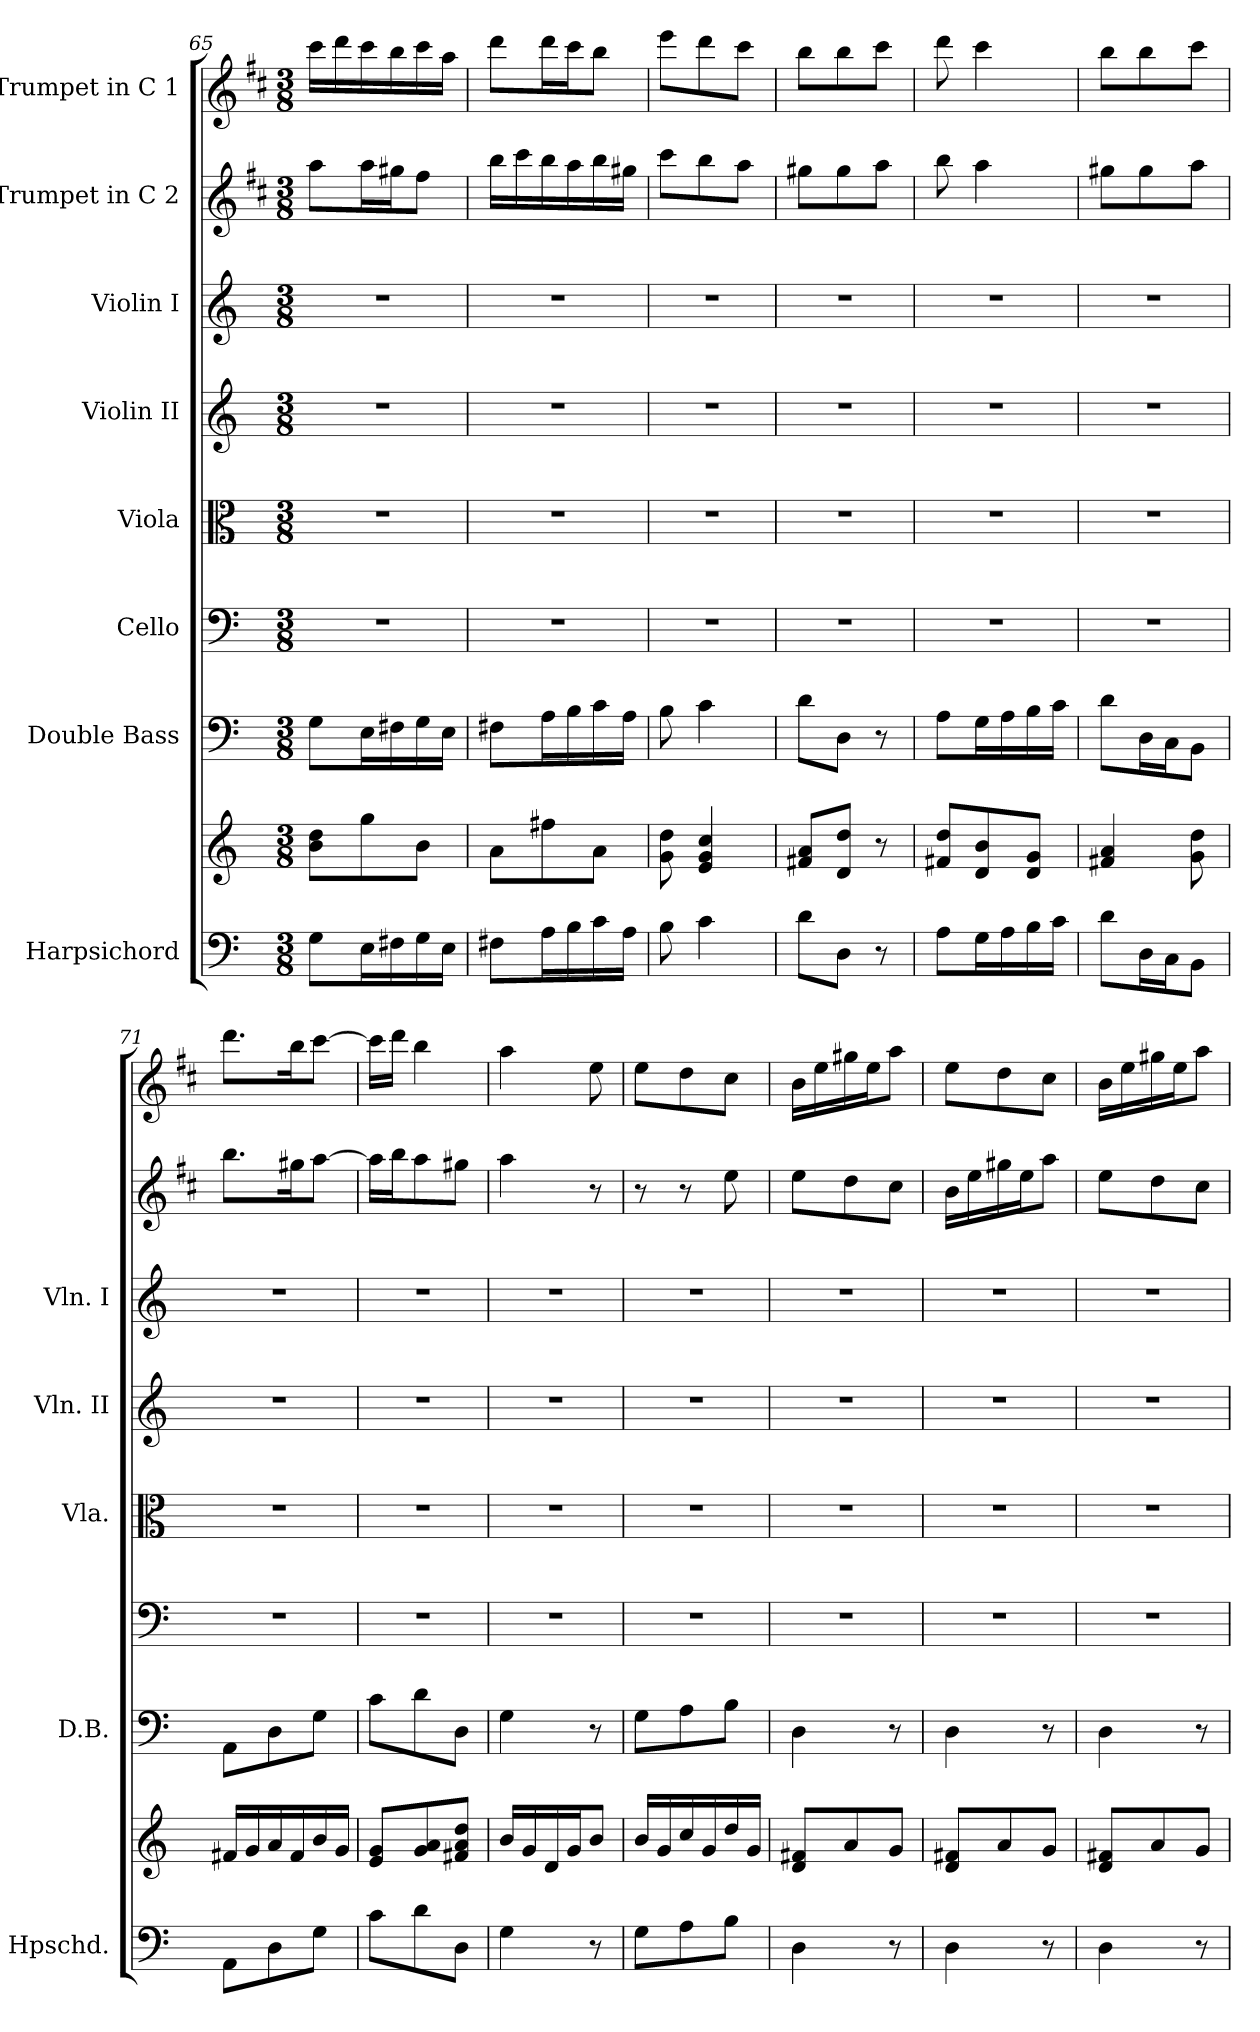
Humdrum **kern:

**kern	**kern	**kern	**kern	**kern	**kern	**kern	**kern	**kern
*part8	*part8	*part7	*part6	*part5	*part4	*part3	*part2	*part1
*staff9	*staff8	*staff7	*staff6	*staff5	*staff4	*staff3	*staff2	*staff1
*I"Harpsichord	*	*I"Double Bass	*I"Cello	*I"Viola	*I"Violin II	*I"Violin I	*I"Trumpet in C 2	*I"Trumpet in C 1
*I'Hpschd.	*	*I'D.B.	*	*I'Vla.	*I'Vln. II	*I'Vln. I	*	*
*clefF4	*clefG2	*clefF4	*clefF4	*clefC3	*clefG2	*clefG2	*clefG2	*clefG2
*	*	*ITrd7c12	*	*	*	*	*ITrd1c2	*ITrd1c2
*k[]	*k[]	*k[]	*k[]	*k[]	*k[]	*k[]	*k[]	*k[]
*M3/8	*M3/8	*M3/8	*M3/8	*M3/8	*M3/8	*M3/8	*M3/8	*M3/8
=65	=65	=65	=65	=65	=65	=65	=65	=65
8G\L	8b\ 8dd\L	8GG\L	4.r	4.r	4.r	4.r	8gg\L	16bb\LL
.	.	.	.	.	.	.	.	16ccc\
16E\L	8gg\	16EE\L	.	.	.	.	16gg\L	16bb\
16F#X\	.	16FF#X\	.	.	.	.	16ff#X\J	16aa\
16G\	8b\J	16GG\	.	.	.	.	8ee\J	16bb\
16E\JJ	.	16EE\JJ	.	.	.	.	.	16gg\JJ
=66	=66	=66	=66	=66	=66	=66	=66	=66
8F#X\L	8a\L	8FF#X\L	4.r	4.r	4.r	4.r	16aa\LL	8ccc\L
.	.	.	.	.	.	.	16bb\	.
16A\L	8ff#X\	16AA\L	.	.	.	.	16aa\	16ccc\L
16B\	.	16BB\	.	.	.	.	16gg\	16bb\J
16c\	8a\J	16C\	.	.	.	.	16aa\	8aa\J
16A\JJ	.	16AA\JJ	.	.	.	.	16ff#X\JJ	.
!!LO:PB:g=z
=67	=67	=67	=67	=67	=67	=67	=67	=67
8B\	8g\ 8dd\	8BB\	4.r	4.r	4.r	4.r	8bb\L	8ddd\L
4c\	4e/ 4g/ 4cc/	4C\	.	.	.	.	8aa\	8ccc\
.	.	.	.	.	.	.	8gg\J	8bb\J
=68	=68	=68	=68	=68	=68	=68	=68	=68
8d\L	8f#X/ 8a/L	8D\L	4.r	4.r	4.r	4.r	8ff#X\L	8aa\L
8D\J	8d/ 8dd/J	8DD\J	.	.	.	.	8ff#\	8aa\
8r	8r	8r	.	.	.	.	8gg\J	8bb\J
=69	=69	=69	=69	=69	=69	=69	=69	=69
8A\L	8f#X/ 8dd/L	8AA\L	4.r	4.r	4.r	4.r	8aa\	8ccc\
16G\L	8d/ 8b/	16GG\L	.	.	.	.	4gg\	4bb\
16A\	.	16AA\	.	.	.	.	.	.
16B\	8d/ 8g/J	16BB\	.	.	.	.	.	.
16c\JJ	.	16C\JJ	.	.	.	.	.	.
!!LO:PB:g=z
=70	=70	=70	=70	=70	=70	=70	=70	=70
8d\L	4f#X/ 4a/	8D\L	4.r	4.r	4.r	4.r	8ff#X\L	8aa\L
16D\L	.	16DD\L	.	.	.	.	8ff#\	8aa\
16C\J	.	16CC\J	.	.	.	.	.	.
8BB\J	8g\ 8dd\	8BBB\J	.	.	.	.	8gg\J	8bb\J
=71	=71	=71	=71	=71	=71	=71	=71	=71
8AA\L	16f#X/LL	8AAA\L	4.r	4.r	4.r	4.r	8.aa\L	8.ccc\L
.	16g/	.	.	.	.	.	.	.
8D\	16a/	8DD\	.	.	.	.	.	.
.	16f#/	.	.	.	.	.	16ff#X\K	16aa\K
8G\J	16b/	8GG\J	.	.	.	.	[8gg\J	[8bb\J
.	16g/JJ	.	.	.	.	.	.	.
=72	=72	=72	=72	=72	=72	=72	=72	=72
8c\L	8e/ 8g/L	8C\L	4.r	4.r	4.r	4.r	16gg\LL]	16bb\LL]
.	.	.	.	.	.	.	16aa\J	16ccc\JJ
8d\	8g/ 8a/	8D\	.	.	.	.	8gg\	4aa\
8D\J	8f#X/ 8a/ 8dd/J	8DD\J	.	.	.	.	8ff#X\J	.
=73	=73	=73	=73	=73	=73	=73	=73	=73
4G\	16b/LL	4GG\	4.r	4.r	4.r	4.r	4gg\	4gg\
.	16g/	.	.	.	.	.	.	.
.	16d/	.	.	.	.	.	.	.
.	16g/J	.	.	.	.	.	.	.
8r	8b/J	8r	.	.	.	.	8r	8dd\
=74	=74	=74	=74	=74	=74	=74	=74	=74
8G\L	16b/LL	8GG\L	4.r	4.r	4.r	4.r	8r	8dd\L
.	16g/	.	.	.	.	.	.	.
8A\	16cc/	8AA\	.	.	.	.	8r	8cc\
.	16g/	.	.	.	.	.	.	.
8B\J	16dd/	8BB\J	.	.	.	.	8dd\	8b\J
.	16g/JJ	.	.	.	.	.	.	.
!!LO:PB:g=z
=75	=75	=75	=75	=75	=75	=75	=75	=75
4D\	8d/ 8f#X/L	4DD\	4.r	4.r	4.r	4.r	8dd\L	16a\LL
.	.	.	.	.	.	.	.	16dd\
.	8a/	.	.	.	.	.	8cc\	16ff#X\
.	.	.	.	.	.	.	.	16dd\J
8r	8g/J	8r	.	.	.	.	8b\J	8gg\J
=76	=76	=76	=76	=76	=76	=76	=76	=76
4D\	8d/ 8f#X/L	4DD\	4.r	4.r	4.r	4.r	16a\LL	8dd\L
.	.	.	.	.	.	.	16dd\	.
.	8a/	.	.	.	.	.	16ff#X\	8cc\
.	.	.	.	.	.	.	16dd\J	.
8r	8g/J	8r	.	.	.	.	8gg\J	8b\J
!!LO:PB:g=z
=77	=77	=77	=77	=77	=77	=77	=77	=77
4D\	8d/ 8f#X/L	4DD\	4.r	4.r	4.r	4.r	8dd\L	16a\LL
.	.	.	.	.	.	.	.	16dd\
.	8a/	.	.	.	.	.	8cc\	16ff#X\
.	.	.	.	.	.	.	.	16dd\J
8r	8g/J	8r	.	.	.	.	8b\J	8gg\J
=	=	=	=	=	=	=	=	=
*-	*-	*-	*-	*-	*-	*-	*-	*-
